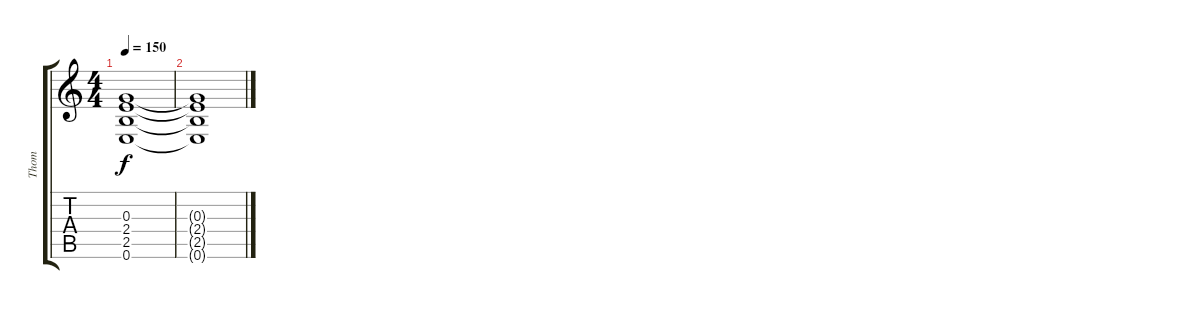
\track ("Thom" "Thom") {instrument acousticguitarsteel}
\staff {score tabs}
\tuning (E4 B3 G3 D3 A2 E2) {hide}
\ts (4 4)
\tempo 150
\clef g2
\ks c
(0.3 2.4 2.5 0.6).1{dy f} |
(0.3{t} 2.4{t} 2.5{t} 0.6{t}).1
